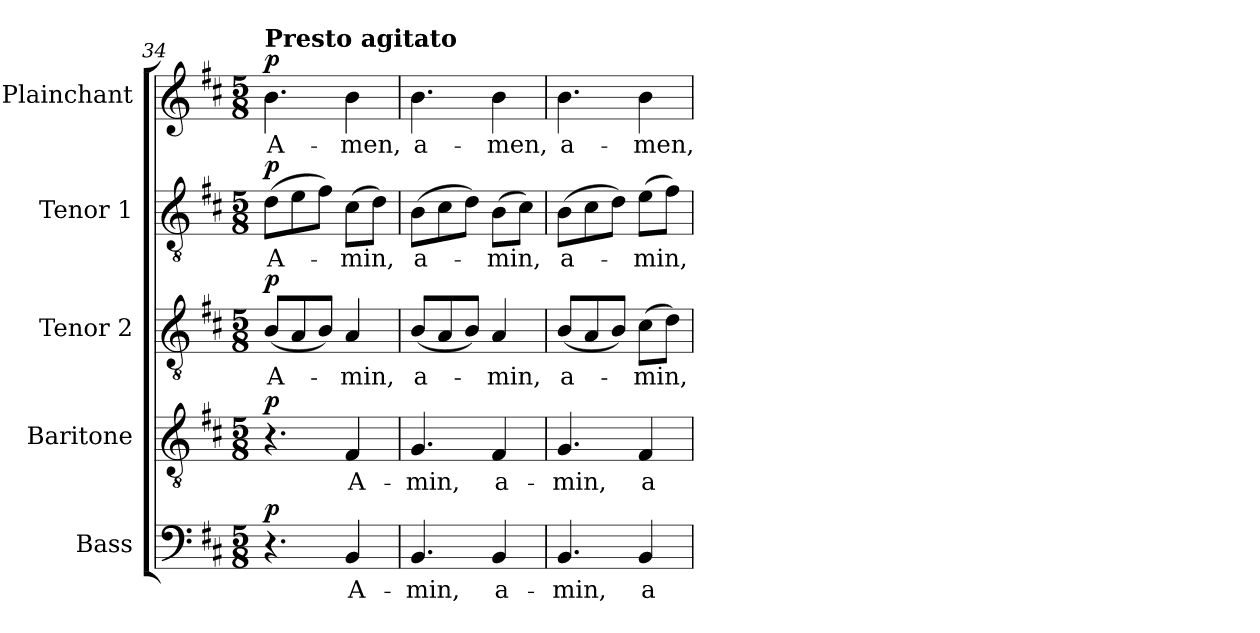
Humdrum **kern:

**kern	**text	**dynam	**kern	**text	**dynam	**kern	**text	**dynam	**kern	**text	**dynam	**kern	**text	**dynam
*part5	*part5	*part5	*part4	*part4	*part4	*part3	*part3	*part3	*part2	*part2	*part2	*part1	*part1	*part1
*staff5	*staff5	*staff5	*staff4	*staff4	*staff4	*staff3	*staff3	*staff3	*staff2	*staff2	*staff2	*staff1	*staff1	*staff1
*I"Bass	*	*	*I"Baritone	*	*	*I"Tenor 2	*	*	*I"Tenor 1	*	*	*I"Plainchant	*	*
*I'B	*	*	*I'B	*	*	*I'T 2	*	*	*I'T 1	*	*	*I'Pl.C.	*	*
!!LO:LB:g=z
*clefF4	*	*	*clefGv2	*	*	*clefGv2	*	*	*clefGv2	*	*	*clefG2	*	*
*k[f#c#]	*	*	*k[f#c#]	*	*	*k[f#c#]	*	*	*k[f#c#]	*	*	*k[f#c#]	*	*
*D:	*	*	*D:	*	*	*D:	*	*	*D:	*	*	*D:	*	*
*M5/8	*	*	*M5/8	*	*	*M5/8	*	*	*M5/8	*	*	*M5/8	*	*
=34	=34	=34	=34	=34	=34	=34	=34	=34	=34	=34	=34	=34	=34	=34
!	!	!	!	!	!	!	!	!	!	!	!	!LO:TX:a:B:t=Presto agitato	!	!
!	!	!LO:DY:b	!	!	!LO:DY:b	!	!	!LO:DY:b	!	!	!LO:DY:b	!	!	!LO:DY:b
4.r	.	p	4.r	.	p	(8B/L	A-	p	(8d\L	A-	p	4.b\	-A-	p
.	.	.	.	.	.	8A/	.	.	8e\	.	.	.	.	.
.	.	.	.	.	.	8B/J)	.	.	8f#\J)	.	.	.	.	.
4BB/	A-	.	4F#/	A-	.	4A/	-min,	.	(8c#\L	-min,	.	4b\	-men,	.
.	.	.	.	.	.	.	.	.	8d\J)	.	.	.	.	.
=35	=35	=35	=35	=35	=35	=35	=35	=35	=35	=35	=35	=35	=35	=35
4.BB/	-min,	.	4.G/	-min,	.	(8B/L	a-	.	(8B\L	a-	.	4.b\	a-	.
.	.	.	.	.	.	8A/	.	.	8c#\	.	.	.	.	.
.	.	.	.	.	.	8B/J)	.	.	8d\J)	.	.	.	.	.
4BB/	a-	.	4F#/	a-	.	4A/	-min,	.	(8B\L	-min,	.	4b\	-men,	.
.	.	.	.	.	.	.	.	.	8c#\J)	.	.	.	.	.
=36	=36	=36	=36	=36	=36	=36	=36	=36	=36	=36	=36	=36	=36	=36
4.BB/	-min,	.	4.G/	-min,	.	(8B/L	a-	.	(8B\L	a-	.	4.b\	a-	.
.	.	.	.	.	.	8A/	.	.	8c#\	.	.	.	.	.
.	.	.	.	.	.	8B/J)	.	.	8d\J)	.	.	.	.	.
4BB/	a-	.	4F#/	a-	.	(8c#\L	-min,	.	(8e\L	-min,	.	4b\	-men,	.
.	.	.	.	.	.	8d\J)	.	.	8f#\J)	.	.	.	.	.
=	=	=	=	=	=	=	=	=	=	=	=	=	=	=
*-	*-	*-	*-	*-	*-	*-	*-	*-	*-	*-	*-	*-	*-	*-
